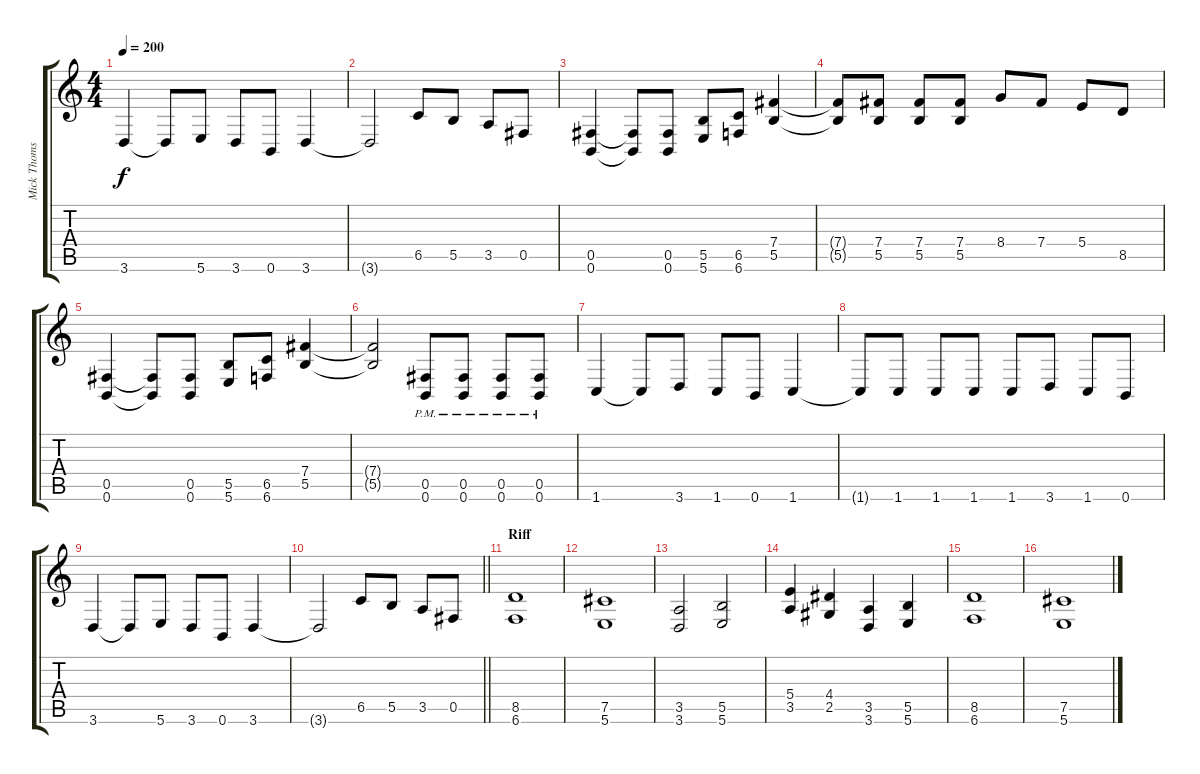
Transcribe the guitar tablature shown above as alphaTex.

\track ("Mick Thomson" "Mick Thoms") {instrument distortionguitar}
\staff {score tabs}
\tuning (Db4 Ab3 E3 B2 Gb2 B1) {hide}
\ts (4 4)
\tempo 200
\clef g2
\ks c
3.6.4{dy f} 3.6{t}.8 5.6.8 3.6.8 0.6.8 3.6.4 |
3.6{t}.2 6.5.8 5.5.8 3.5.8 0.5.8 |
(0.5 0.6).4 (0.5{t} 0.6{t}).8 (0.5 0.6).8 (5.5 5.6).8 (6.5 6.6).8 (7.4 5.5).4 |
(7.4{t} 5.5{t}).8 (7.4 5.5).8 (7.4 5.5).8 (7.4 5.5).8 8.4.8 7.4.8 5.4.8 8.5.8 |
(0.5 0.6).4 (0.5{t} 0.6{t}).8 (0.5 0.6).8 (5.5 5.6).8 (6.5 6.6).8 (7.4 5.5).4 |
(7.4{t} 5.5{t}).2 (0.5{pm} 0.6{pm}).8 (0.5{pm} 0.6{pm}).8 (0.5{pm} 0.6{pm}).8 (0.5{pm} 0.6{pm}).8 |
1.6.4 1.6{t}.8 3.6.8 1.6.8 0.6.8 1.6.4 |
1.6{t}.8 1.6.8 1.6.8 1.6.8 1.6.8 3.6.8 1.6.8 0.6.8 |
3.6.4 3.6{t}.8 5.6.8 3.6.8 0.6.8 3.6.4 |
\barLineRight lightlight
3.6{t}.2 6.5.8 5.5.8 3.5.8 0.5.8 |
\section ("" "Riff")
(8.5 6.6).1 |
(7.5 5.6).1 |
(3.5 3.6).2 (5.5 5.6).2 |
(5.4 3.5).4 (4.4 2.5).4 (3.5 3.6).4 (5.5 5.6).4 |
(8.5 6.6).1 |
(7.5 5.6).1
